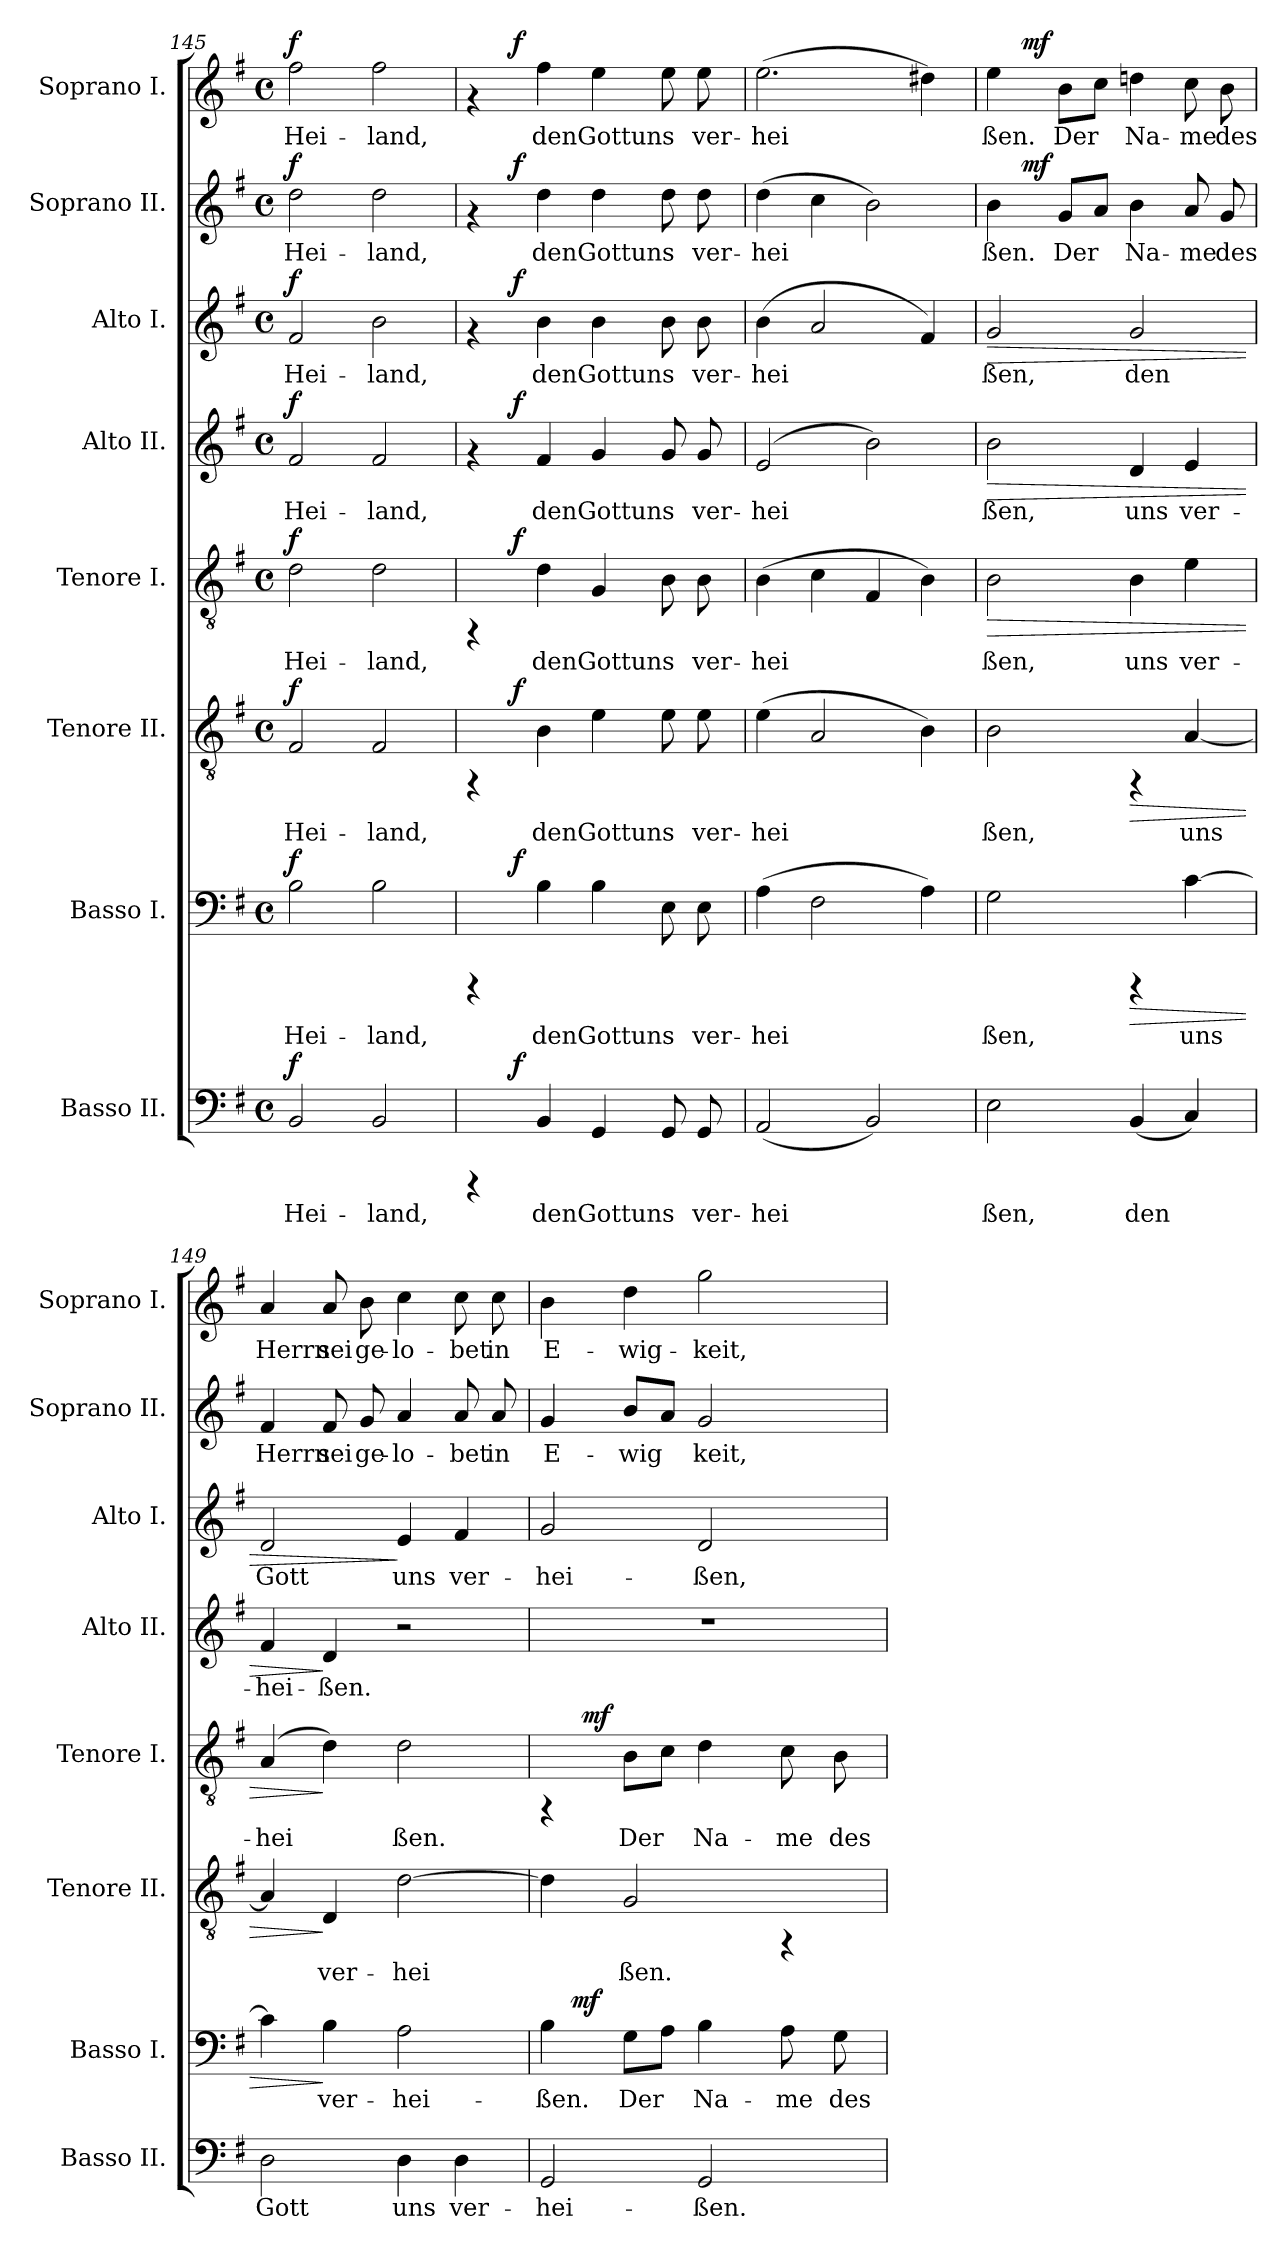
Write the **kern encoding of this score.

**kern	**text	**dynam	**kern	**text	**dynam	**kern	**text	**dynam	**kern	**text	**dynam	**kern	**text	**dynam	**kern	**text	**dynam	**kern	**text	**dynam	**kern	**text	**dynam
*part8	*part8	*part8	*part7	*part7	*part7	*part6	*part6	*part6	*part5	*part5	*part5	*part4	*part4	*part4	*part3	*part3	*part3	*part2	*part2	*part2	*part1	*part1	*part1
*staff8	*staff8	*staff8	*staff7	*staff7	*staff7	*staff6	*staff6	*staff6	*staff5	*staff5	*staff5	*staff4	*staff4	*staff4	*staff3	*staff3	*staff3	*staff2	*staff2	*staff2	*staff1	*staff1	*staff1
*I"Basso II.	*	*	*I"Basso I.	*	*	*I"Tenore II.	*	*	*I"Tenore I.	*	*	*I"Alto II.	*	*	*I"Alto I.	*	*	*I"Soprano II.	*	*	*I"Soprano I.	*	*
*I'Basso II.	*	*	*I'Basso I.	*	*	*I'Tenore II.	*	*	*I'Tenore I.	*	*	*I'Alto II.	*	*	*I'Alto I.	*	*	*I'Soprano II.	*	*	*I'Soprano I.	*	*
*clefF4	*	*	*clefF4	*	*	*clefGv2	*	*	*clefGv2	*	*	*clefG2	*	*	*clefG2	*	*	*clefG2	*	*	*clefG2	*	*
*k[f#]	*	*	*k[f#]	*	*	*k[f#]	*	*	*k[f#]	*	*	*k[f#]	*	*	*k[f#]	*	*	*k[f#]	*	*	*k[f#]	*	*
*G:	*	*	*G:	*	*	*G:	*	*	*G:	*	*	*G:	*	*	*G:	*	*	*G:	*	*	*G:	*	*
*M4/4	*	*	*M4/4	*	*	*M4/4	*	*	*M4/4	*	*	*M4/4	*	*	*M4/4	*	*	*M4/4	*	*	*M4/4	*	*
*met(c)	*	*	*met(c)	*	*	*met(c)	*	*	*met(c)	*	*	*met(c)	*	*	*met(c)	*	*	*met(c)	*	*	*met(c)	*	*
=145	=145	=145	=145	=145	=145	=145	=145	=145	=145	=145	=145	=145	=145	=145	=145	=145	=145	=145	=145	=145	=145	=145	=145
!	!LO:LY:b:cj	!LO:DY:a	!	!LO:LY:b:cj	!LO:DY:a	!	!LO:LY:b:cj	!LO:DY:a	!	!LO:LY:b:cj	!LO:DY:a	!	!LO:LY:b:cj	!LO:DY:a	!	!LO:LY:b:cj	!LO:DY:a	!	!LO:LY:b:cj	!LO:DY:a	!	!LO:LY:b:cj	!LO:DY:a
2BB/	Hei-	f	2B\	Hei-	f	2F#/	Hei-	f	2d\	Hei-	f	2f#/	Hei-	f	2f#/	Hei-	f	2dd\	Hei-	f	2ff#\	Hei-	f
!	!LO:LY:b:cj	!	!	!LO:LY:b:cj	!	!	!LO:LY:b:cj	!	!	!LO:LY:b:cj	!	!	!LO:LY:b:cj	!	!	!LO:LY:b:cj	!	!	!LO:LY:b:cj	!	!	!LO:LY:b:cj	!
2BB/	-land,	.	2B\	-land,	.	2F#/	-land,	.	2d\	-land,	.	2f#/	-land,	.	2b\	-land,	.	2dd\	-land,	.	2ff#\	-land,	.
=146!	=146!	=146!	=146!	=146!	=146!	=146!	=146!	=146!	=146!	=146!	=146!	=146!	=146!	=146!	=146!	=146!	=146!	=146!	=146!	=146!	=146!	=146!	=146!
*^	*	*	*^	*	*	*^	*	*	*^	*	*	*^	*	*	*^	*	*	*^	*	*	*^	*	*
4rCCC	8.ryy	.	.	4rCCC	8.ryy	.	.	4rFF	8.ryy	.	.	4rFF	8.ryy	.	.	4rf	8.ryy	.	.	4rf	8.ryy	.	.	4rf	8.ryy	.	.	4rf	8.ryy	.	.
!	!	!	!LO:DY:a	!	!	!	!LO:DY:a	!	!	!	!LO:DY:a	!	!	!	!LO:DY:a	!	!	!	!LO:DY:a	!	!	!	!LO:DY:a	!	!	!	!LO:DY:a	!	!	!	!LO:DY:a
.	2ryy	.	f	.	2ryy	.	f	.	2ryy	.	f	.	2ryy	.	f	.	2ryy	.	f	.	2ryy	.	f	.	2ryy	.	f	.	2ryy	.	f
!	!	!LO:LY:b:cj	!	!	!	!LO:LY:b:cj	!	!	!	!LO:LY:b:cj	!	!	!	!LO:LY:b:cj	!	!	!	!LO:LY:b:cj	!	!	!	!LO:LY:b:cj	!	!	!	!LO:LY:b:cj	!	!	!	!LO:LY:b:cj	!
4BB/	.	denGottuns	.	4B\	.	denGottuns	.	4B\	.	denGottuns	.	4d\	.	denGottuns	.	4f#/	.	denGottuns	.	4b\	.	denGottuns	.	4dd\	.	denGottuns	.	4ff#\	.	denGottuns	.
!	!	!LO:LY:b:cj	!	!	!	!LO:LY:b:cj	!	!	!	!LO:LY:b:cj	!	!	!	!LO:LY:b:cj	!	!	!	!LO:LY:b:cj	!	!	!	!LO:LY:b:cj	!	!	!	!LO:LY:b:cj	!	!	!	!LO:LY:b:cj	!
4GG/	.	.	.	4B\	.	.	.	4e\	.	.	.	4G/	.	.	.	4g/	.	.	.	4b\	.	.	.	4dd\	.	.	.	4ee\	.	.	.
.	4ryy	.	.	.	4ryy	.	.	.	4ryy	.	.	.	4ryy	.	.	.	4ryy	.	.	.	4ryy	.	.	.	4ryy	.	.	.	4ryy	.	.
!	!	!LO:LY:b:cj	!	!	!	!LO:LY:b:cj	!	!	!	!LO:LY:b:cj	!	!	!	!LO:LY:b:cj	!	!	!	!LO:LY:b:cj	!	!	!	!LO:LY:b:cj	!	!	!	!LO:LY:b:cj	!	!	!	!LO:LY:b:cj	!
8GG/	.	.	.	8E\	.	.	.	8e\	.	.	.	8B\	.	.	.	8g/	.	.	.	8b\	.	.	.	8dd\	.	.	.	8ee\	.	.	.
!	!	!LO:LY:b:cj	!	!	!	!LO:LY:b:cj	!	!	!	!LO:LY:b:cj	!	!	!	!LO:LY:b:cj	!	!	!	!LO:LY:b:cj	!	!	!	!LO:LY:b:cj	!	!	!	!LO:LY:b:cj	!	!	!	!LO:LY:b:cj	!
8GG/	.	ver-	.	8E\	.	ver-	.	8e\	.	ver-	.	8B\	.	ver-	.	8g/	.	ver-	.	8b\	.	ver-	.	8dd\	.	ver-	.	8ee\	.	ver-	.
.	16ryy	.	.	.	16ryy	.	.	.	16ryy	.	.	.	16ryy	.	.	.	16ryy	.	.	.	16ryy	.	.	.	16ryy	.	.	.	16ryy	.	.
!!LO:PB:g=z
=147!	=147!	=147!	=147!	=147!	=147!	=147!	=147!	=147!	=147!	=147!	=147!	=147!	=147!	=147!	=147!	=147!	=147!	=147!	=147!	=147!	=147!	=147!	=147!	=147!	=147!	=147!	=147!	=147!	=147!	=147!	=147!
!	!	!LO:LY:b:cj	!	!	!	!LO:LY:b:cj	!	!	!	!LO:LY:b:cj	!	!	!	!LO:LY:b:cj	!	!	!	!LO:LY:b:cj	!	!	!	!LO:LY:b:cj	!	!	!	!LO:LY:b:cj	!	!	!	!LO:LY:b:cj	!
*v	*v	*	*	*	*	*	*	*v	*v	*	*	*v	*v	*	*	*v	*v	*	*	*v	*v	*	*	*v	*v	*	*	*v	*v	*	*
*	*	*	*v	*v	*	*	*	*	*	*	*	*	*	*	*	*	*	*	*	*	*	*	*	*
(<2AA/	-hei-	.	(>4A\	-hei-	.	(>4e\	-hei-	.	(>4B\	-hei-	.	(>2e/	-hei-	.	(>4b\	-hei-	.	(>4dd\	-hei-	.	(>2.ee\	-hei-	.
!	!	!	!	!LO:LY:b:cj	!	!	!LO:LY:b:cj	!	!	!LO:LY:b:cj	!	!	!	!	!	!LO:LY:b:cj	!	!	!LO:LY:b:cj	!	!	!	!
.	.	.	2F#\	--	.	2A/	--	.	4c\	--	.	.	.	.	2a/	--	.	4cc\	--	.	.	.	.
!	!LO:LY:b:cj	!	!	!	!	!	!	!	!	!LO:LY:b:cj	!	!	!LO:LY:b:cj	!	!	!	!	!	!LO:LY:b:cj	!	!	!	!
2BB/)	--	.	.	.	.	.	.	.	4F#/	--	.	2b\)	--	.	.	.	.	2b\)	--	.	.	.	.
!	!	!	!	!LO:LY:b:cj	!	!	!LO:LY:b:cj	!	!	!LO:LY:b:cj	!	!	!	!	!	!LO:LY:b:cj	!	!	!	!	!	!LO:LY:b:cj	!
.	.	.	4A\)	--	.	4B\)	--	.	4B\)	--	.	.	.	.	4f#/)	--	.	.	.	.	4dd#X\)	--	.
=148!	=148!	=148!	=148!	=148!	=148!	=148!	=148!	=148!	=148!	=148!	=148!	=148!	=148!	=148!	=148!	=148!	=148!	=148!	=148!	=148!	=148!	=148!	=148!
!	!LO:LY:b:cj	!	!	!LO:LY:b:cj	!	!	!LO:LY:b:cj	!	!	!LO:LY:b:cj	!LO:HP:b	!	!LO:LY:b:cj	!LO:HP:b	!	!LO:LY:b:cj	!LO:HP:b	!	!LO:LY:b:cj	!	!	!LO:LY:b:cj	!
*	*	*	*	*	*	*	*	*	*	*	*	*	*	*	*	*	*	*^	*	*	*^	*	*
2E\	-ßen,	.	2G\	-ßen,	.	2B\	-ßen,	.	2B\	-ßen,	>	2b\	-ßen,	>	2g/	-ßen,	>	4b\	8ryy	-ßen.	.	4ee\	8ryy	-ßen.	.
!	!	!	!	!	!	!	!	!	!	!	!	!	!	!	!	!	!	!	!	!	!LO:DY:a	!	!	!	!LO:DY:a
.	.	.	.	.	.	.	.	.	.	.	.	.	.	.	.	.	.	.	2..ryy	.	mf	.	2..ryy	.	mf
!	!	!	!	!	!	!	!	!	!	!	!	!	!	!	!	!	!	!	!	!LO:LY:b:cj	!	!	!	!LO:LY:b:cj	!
.	.	.	.	.	.	.	.	.	.	.	.	.	.	.	.	.	.	8g/L	.	Der	.	8b\L	.	Der	.
!	!	!	!	!	!	!	!	!	!	!	!	!	!	!	!	!	!	!	!	!LO:LY:b:cj	!	!	!	!LO:LY:b:cj	!
.	.	.	.	.	.	.	.	.	.	.	.	.	.	.	.	.	.	8a/J	.	.	.	8cc\J	.	.	.
!	!LO:LY:b:cj	!	!	!	!LO:HP:b	!	!	!LO:HP:b	!	!LO:LY:b:cj	!	!	!LO:LY:b:cj	!	!	!LO:LY:b:cj	!	!	!	!LO:LY:b:cj	!	!	!	!LO:LY:b:cj	!
(<4BB/	den	.	4rCCC	.	>	4rFF	.	>	4B\	uns	.	4d/	uns	.	2g/	den	.	4b\	.	Na-	.	4ddn\	.	Na-	.
!	!LO:LY:b:cj	!	!	!LO:LY:b:cj	!	!	!LO:LY:b:cj	!	!	!LO:LY:b:cj	!	!	!LO:LY:b:cj	!	!	!	!	!	!	!LO:LY:b:cj	!	!	!	!LO:LY:b:cj	!
4C/)	.	.	[>4c\	uns	.	[<4A/	uns	.	4e\	ver-	.	4e/	ver-	.	.	.	.	8a/	.	-me	.	8cc\	.	-me	.
!	!	!	!	!	!	!	!	!	!	!	!	!	!	!	!	!	!	!	!	!LO:LY:b:cj	!	!	!	!LO:LY:b:cj	!
.	.	.	.	.	.	.	.	.	.	.	.	.	.	.	.	.	.	8g/	.	des	.	8b\	.	des	.
=149!	=149!	=149!	=149!	=149!	=149!	=149!	=149!	=149!	=149!	=149!	=149!	=149!	=149!	=149!	=149!	=149!	=149!	=149!	=149!	=149!	=149!	=149!	=149!	=149!	=149!
!	!LO:LY:b:cj	!	!	!LO:LY:b:cj	!	!	!LO:LY:b:cj	!	!	!LO:LY:b:cj	!	!	!LO:LY:b:cj	!	!	!LO:LY:b:cj	!	!	!	!LO:LY:b:cj	!	!	!	!LO:LY:b:cj	!
*	*	*	*	*	*	*	*	*	*	*	*	*	*	*	*	*	*	*v	*v	*	*	*	*	*	*
*	*	*	*	*	*	*	*	*	*	*	*	*	*	*	*	*	*	*	*	*	*v	*v	*	*
2D\	Gott	.	4c\]	.	.	4A/]	.	.	(>4A/	-hei-	.	4f#/	-hei-	.	2d/	Gott	.	4f#/	Herrn	.	4a/	Herrn	.
!	!	!	!	!LO:LY:b:cj	!	!	!LO:LY:b:cj	!	!	!LO:LY:b:cj	!	!	!LO:LY:b:cj	!	!	!	!	!	!LO:LY:b:cj	!	!	!LO:LY:b:cj	!
.	.	.	4B\	ver-	]	4D/	ver-	]	4d\)	--	]	4d/	-ßen.	]	.	.	.	8f#/	sei	.	8a/	sei	.
!	!	!	!	!	!	!	!	!	!	!	!	!	!	!	!	!	!	!	!LO:LY:b:cj	!	!	!LO:LY:b:cj	!
.	.	.	.	.	.	.	.	.	.	.	.	.	.	.	.	.	.	8g/	ge-	.	8b\	ge-	.
!	!LO:LY:b:cj	!	!	!LO:LY:b:cj	!	!	!LO:LY:b:cj	!	!	!LO:LY:b:cj	!	!	!	!	!	!LO:LY:b:cj	!	!	!LO:LY:b:cj	!	!	!LO:LY:b:cj	!
4D\	uns	.	2A\	-hei-	.	[>2d\	-hei-	.	2d\	-ßen.	.	2r	.	.	4e/	uns	]	4a/	-lo-	.	4cc\	-lo-	.
!	!LO:LY:b:cj	!	!	!	!	!	!	!	!	!	!	!	!	!	!	!LO:LY:b:cj	!	!	!LO:LY:b:cj	!	!	!LO:LY:b:cj	!
4D\	ver-	.	.	.	.	.	.	.	.	.	.	.	.	.	4f#/	ver-	.	8a/	-bet	.	8cc\	-bet	.
!	!	!	!	!	!	!	!	!	!	!	!	!	!	!	!	!	!	!	!LO:LY:b:cj	!	!	!LO:LY:b:cj	!
.	.	.	.	.	.	.	.	.	.	.	.	.	.	.	.	.	.	8a/	in	.	8cc\	in	.
=150!	=150!	=150!	=150!	=150!	=150!	=150!	=150!	=150!	=150!	=150!	=150!	=150!	=150!	=150!	=150!	=150!	=150!	=150!	=150!	=150!	=150!	=150!	=150!
!	!LO:LY:b:cj	!	!	!LO:LY:b:cj	!	!	!LO:LY:b:cj	!	!	!	!	!	!	!	!	!LO:LY:b:cj	!	!	!LO:LY:b:cj	!	!	!LO:LY:b:cj	!
*	*	*	*^	*	*	*	*	*	*^	*	*	*	*	*	*	*	*	*	*	*	*	*	*
2GG/	-hei-	.	4B\	16.ryy	-ßen.	.	4d\]	--	.	4rFF	16..ryy	.	.	1r	.	.	2g/	-hei-	.	4g/	E-	.	4b\	E-	.
!	!	!	!	!	!	!LO:DY:a	!	!	!	!	!	!	!	!	!	!	!	!	!	!	!	!	!	!	!
.	.	.	.	2ryy	.	mf	.	.	.	.	.	.	.	.	.	.	.	.	.	.	.	.	.	.	.
!	!	!	!	!	!	!	!	!	!	!	!	!	!LO:DY:a	!	!	!	!	!	!	!	!	!	!	!	!
.	.	.	.	.	.	.	.	.	.	.	2ryy	.	mf	.	.	.	.	.	.	.	.	.	.	.	.
!	!	!	!	!	!LO:LY:b:cj	!	!	!LO:LY:b:cj	!	!	!	!LO:LY:b:cj	!	!	!	!	!	!	!	!	!LO:LY:b:cj	!	!	!LO:LY:b:cj	!
.	.	.	8G\L	.	Der	.	2G/	-ßen.	.	8B\L	.	Der	.	.	.	.	.	.	.	8b/L	-wig-	.	4dd\	-wig-	.
!	!	!	!	!	!LO:LY:b:cj	!	!	!	!	!	!	!LO:LY:b:cj	!	!	!	!	!	!	!	!	!LO:LY:b:cj	!	!	!	!
.	.	.	8A\J	.	.	.	.	.	.	8c\J	.	.	.	.	.	.	.	.	.	8a/J	--	.	.	.	.
!	!LO:LY:b:cj	!	!	!	!LO:LY:b:cj	!	!	!	!	!	!	!LO:LY:b:cj	!	!	!	!	!	!LO:LY:b:cj	!	!	!LO:LY:b:cj	!	!	!LO:LY:b:cj	!
2GG/	-ßen.	.	4B\	.	Na-	.	.	.	.	4d\	.	Na-	.	.	.	.	2d/	-ßen,	.	2g/	-keit,	.	2gg\	-keit,	.
.	.	.	.	4ryy	.	.	.	.	.	.	.	.	.	.	.	.	.	.	.	.	.	.	.	.	.
.	.	.	.	.	.	.	.	.	.	.	4ryy	.	.	.	.	.	.	.	.	.	.	.	.	.	.
!	!	!	!	!	!LO:LY:b:cj	!	!	!	!	!	!	!LO:LY:b:cj	!	!	!	!	!	!	!	!	!	!	!	!	!
.	.	.	8A\	.	-me	.	4rFF	.	.	8c\	.	-me	.	.	.	.	.	.	.	.	.	.	.	.	.
.	.	.	.	8ryy	.	.	.	.	.	.	.	.	.	.	.	.	.	.	.	.	.	.	.	.	.
.	.	.	.	.	.	.	.	.	.	.	8ryy	.	.	.	.	.	.	.	.	.	.	.	.	.	.
!	!	!	!	!	!LO:LY:b:cj	!	!	!	!	!	!	!LO:LY:b:cj	!	!	!	!	!	!	!	!	!	!	!	!	!
.	.	.	8G\	.	des	.	.	.	.	8B\	.	des	.	.	.	.	.	.	.	.	.	.	.	.	.
.	.	.	.	32ryy	.	.	.	.	.	.	.	.	.	.	.	.	.	.	.	.	.	.	.	.	.
.	.	.	.	.	.	.	.	.	.	.	64ryy	.	.	.	.	.	.	.	.	.	.	.	.	.	.
*	*	*	*v	*v	*	*	*	*	*	*v	*v	*	*	*	*	*	*	*	*	*	*	*	*	*	*
=!	=!	=!	=!	=!	=!	=!	=!	=!	=!	=!	=!	=!	=!	=!	=!	=!	=!	=!	=!	=!	=!	=!	=!
*-	*-	*-	*-	*-	*-	*-	*-	*-	*-	*-	*-	*-	*-	*-	*-	*-	*-	*-	*-	*-	*-	*-	*-
